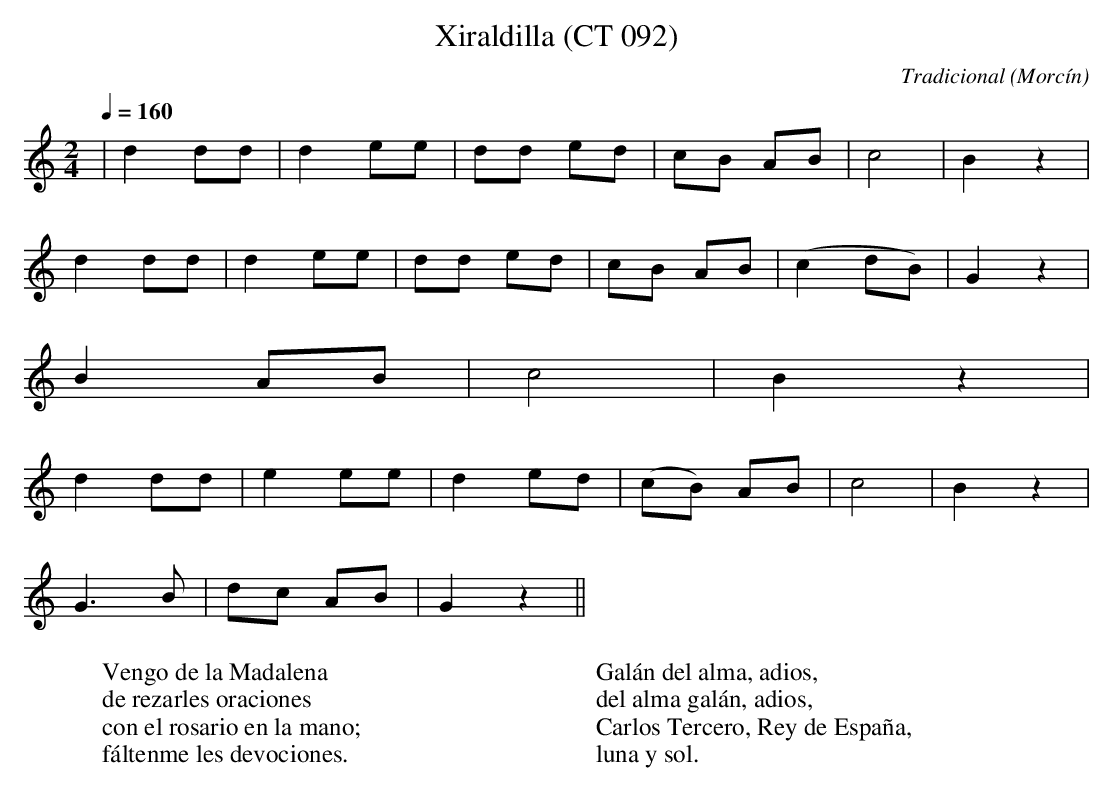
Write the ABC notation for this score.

X:1
T:Xiraldilla (CT 092)
C:Tradicional
O:Morcín
M:2/4
L:1/8
Q:1/4=160
K:C
|d2 dd|d2 ee|dd ed|cB AB|c4|B2 z2|
d2 dd|d2 ee|dd ed|cB AB|(c2 dB)|G2 z2|
B2 AB|c4|B2 z2|
d2 dd|e2 ee|d2 ed|(cB) AB|c4|B2 z2|
G3 B|dc AB|G2 z2||
W:Vengo de la Madalena
W:de rezarles oraciones
W:con el rosario en la mano;
W:fáltenme les devociones.
W:
W:Galán del alma, adios,
W:del alma galán, adios,
W:Carlos Tercero, Rey de España,
W:luna y sol.
W:
